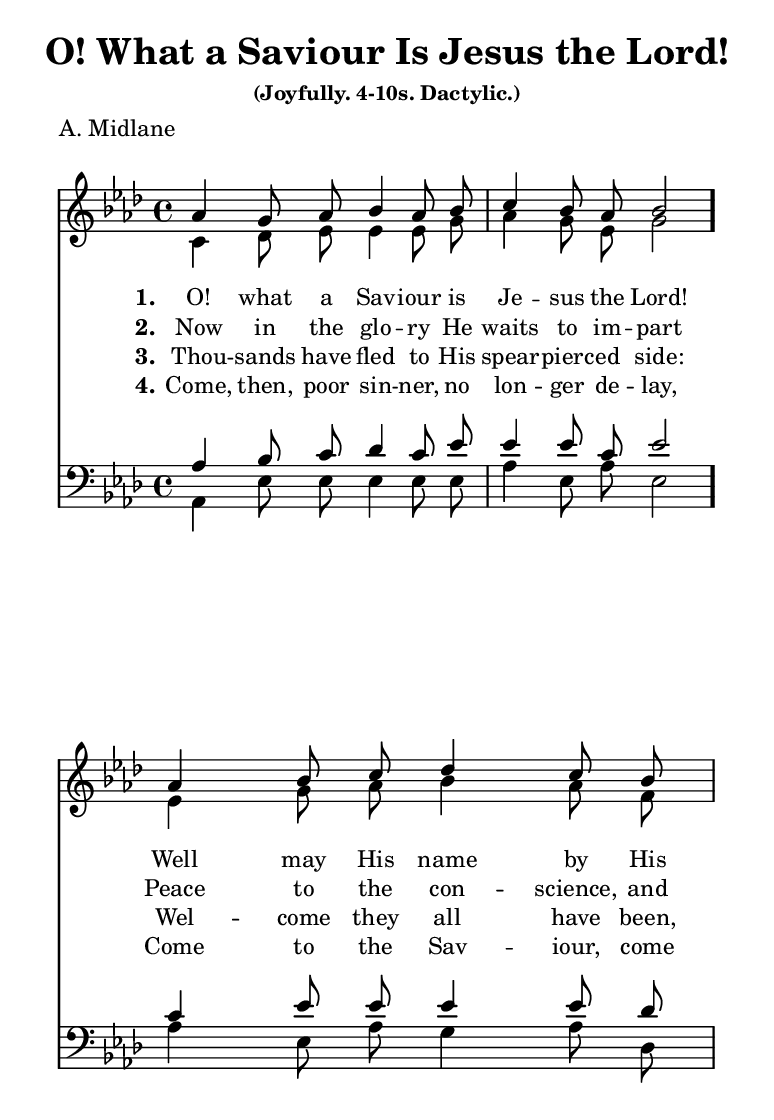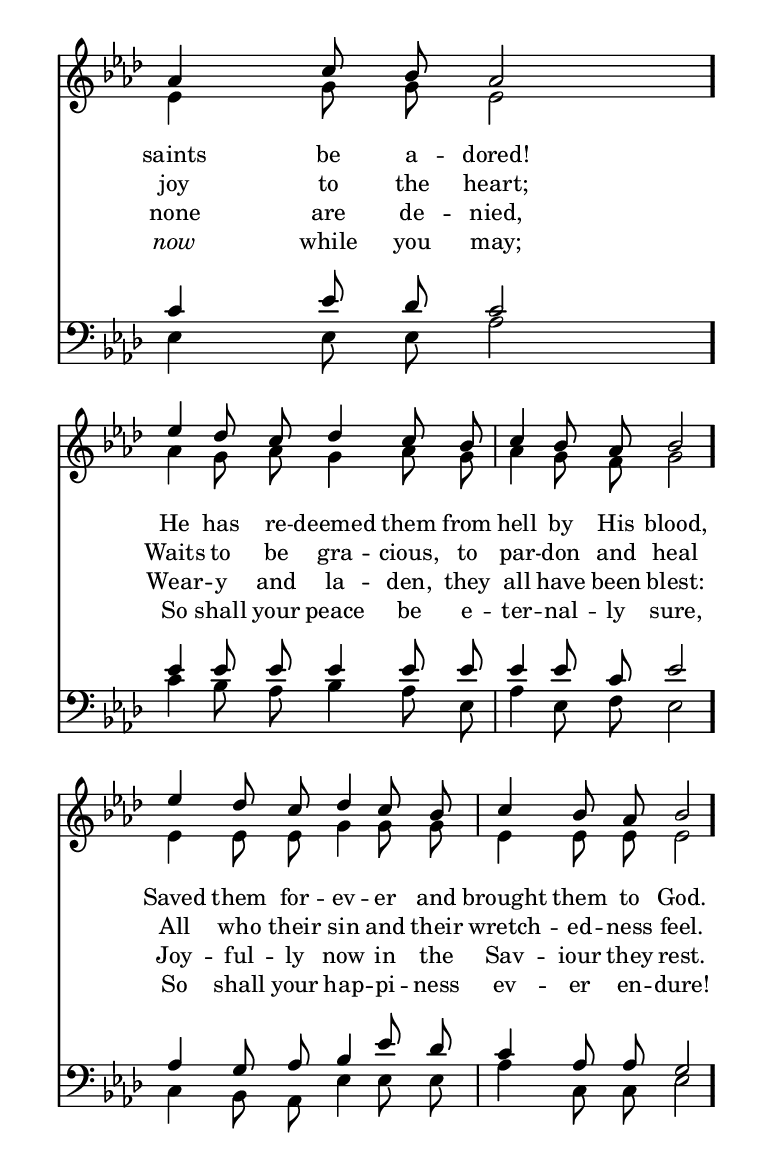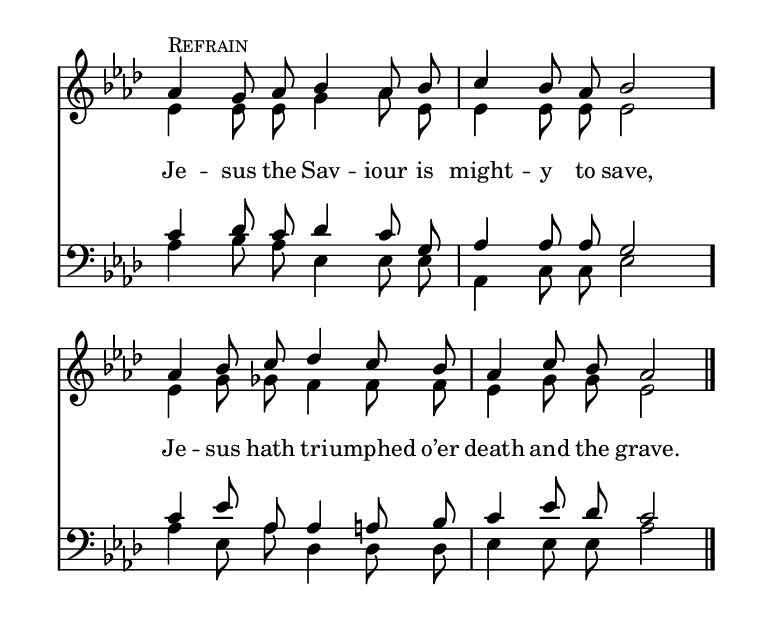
\include "common/global.ily"
\paper {
  \include "common/paper.ily"
  %ragged-bottom = ##t
  %ragged-last-bottom = ##t
  %systems-per-page = ##f
  %page-count = ##f
}

\header{
  title = "O! What a Saviour Is Jesus the Lord!"
  subsubtitle = "(Joyfully. 4-10s. Dactylic.)"
  %meter = "4-10s."
  poet = "A. Midlane"
  %composer = ""
  %copyright = ""
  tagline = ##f
}

% for fermata in MIDI
ta = { \tempo 4=72 }
tb = { \tempo 4=36 }

patternA = { c4 c8 c8 c4 c8 c8 | c4 c8 c8 c2 }

global = {
  \include "common/overrides.ily"
  \override Staff.TimeSignature.style = #'()
  \time 4/4
  \override Score.MetronomeMark.transparent = ##t % hide all fermata changes too
  \ta
  \key aes \major
  %\partial 4
  \autoBeamOff
}

notesSoprano = {
\global
\relative c'' {

  \changePitch \patternA { aes g aes bes aes bes | c bes aes bes }
  \changePitch \patternA { aes bes c des c bes   | aes c bes aes }
  \changePitch \patternA { ees' des c des c bes  | c bes aes bes }
  \changePitch \patternA { ees des c des c bes   | c bes aes bes }

  << s^\markup { \small \caps "Refrain" }
  \changePitch \patternA { aes g aes bes aes bes | c bes aes bes } >>
  \changePitch \patternA { aes bes c des c bes   | aes c bes aes }

  \bar "|."

}
}

notesAlto = {
\global
\relative e' {

  \changePitch \patternA { c des ees ees ees g   | aes g ees g     }
  \changePitch \patternA { ees g aes bes aes f   | ees g g ees     }
  \changePitch \patternA { aes g aes g aes g     | aes g f g       }
  \changePitch \patternA { ees ees ees g g g     | ees ees ees ees }

  \changePitch \patternA { ees ees ees g aes ees | ees ees ees ees }
  \changePitch \patternA { ees g ges f f f       | ees g g ees     }

}
}

notesTenor = {
\global
\relative a {

  \changePitch \patternA { aes bes c des c ees     | ees ees c ees }
  \changePitch \patternA { c ees ees ees ees des   | c ees des c   }
  \changePitch \patternA { ees ees ees ees ees ees | ees ees c ees }
  \changePitch \patternA { aes, g aes bes ees des  | c aes aes g   }

  \changePitch \patternA { c des c des c g         | aes aes aes g }
  \changePitch \patternA { c ees aes, aes a bes    | c ees des c   }

}
}

notesBass = {
\global
\relative f, {

  \changePitch \patternA { aes ees' ees ees ees ees | aes ees aes ees }
  \changePitch \patternA { aes ees aes g aes des,   | ees ees ees aes }
  \changePitch \patternA { c bes aes bes aes ees    | aes ees f ees   }
  \changePitch \patternA { c bes aes ees' ees ees   | aes c, c ees    }

  \changePitch \patternA { aes bes aes ees ees ees  | aes, c c ees    }
  \changePitch \patternA { aes ees aes des, des des | ees ees ees aes }

}
}

Refrain = \lyricmode {

Je -- sus the Sav -- iour is might -- y to save, \bar "."
Je -- sus hath tri -- umphed o’er death and the grave. \bar "."

}

wordsA = \lyricmode {
\set stanza = "1."

O! what a Sav -- iour is Je -- sus the Lord! \bar "."
Well may His name by His saints be a -- dored! \bar "."
He has re -- deemed them from hell by His blood, \bar "."
Saved them for -- ev -- er and brought them to God. \bar "."

}

wordsB = \lyricmode {
\set stanza = "2."

Now in the glo -- ry He waits to im -- part
Peace to the con -- science, and joy to the heart;
Waits to be gra -- cious, to par -- don and heal
All who their sin and their wretch -- ed -- ness feel.

\Refrain

}

wordsC = \lyricmode {
\set stanza = "3."

Thou -- sands have fled to His spear -- pierc -- ed side:
Wel -- come they all have been, none are de -- nied,
Wear -- y and la -- den, they all have been blest:
Joy -- ful -- ly now in the Sav -- iour they rest.

}

wordsD = \lyricmode {
\set stanza = "4."

Come, then, poor sin -- ner, no lon -- ger de -- lay,
Come to the Sav -- iour, come { \italicsOn } now { \italicsOff } while you may;
So shall your peace be e -- ter -- nal -- ly sure,
So shall your hap -- pi -- ness ev -- er en -- dure!

}

\score {
  \context ChoirStaff <<
    \context Staff = upper <<
      \set ChoirStaff.systemStartDelimiter = #'SystemStartBar
      \context Voice  = sopranos { \voiceOne << \notesSoprano >> }
      \context Voice  = altos { \voiceTwo << \notesAlto >> }
      \context Lyrics = one   \lyricsto sopranos \wordsA
      \context Lyrics = two   \lyricsto sopranos \wordsB
      \context Lyrics = three \lyricsto sopranos \wordsC
      \context Lyrics = four  \lyricsto sopranos \wordsD
      %\context Lyrics = five  \lyricsto sopranos \wordsE
    >>
    \context Staff = men <<
      \clef bass
      \context Voice  = tenors { \voiceOne << \notesTenor >> }
      \context Voice  = basses { \voiceTwo << \notesBass >> }
    >>
  >>
  \layout {
    \include "common/layout.ily"
  }
  \midi{
    \include "common/midi.ily"
  }
}

\version "2.18.0"  % necessary for upgrading to future LilyPond versions.

% vi:set et ts=2 sw=2 ai nocindent syntax=lilypond
